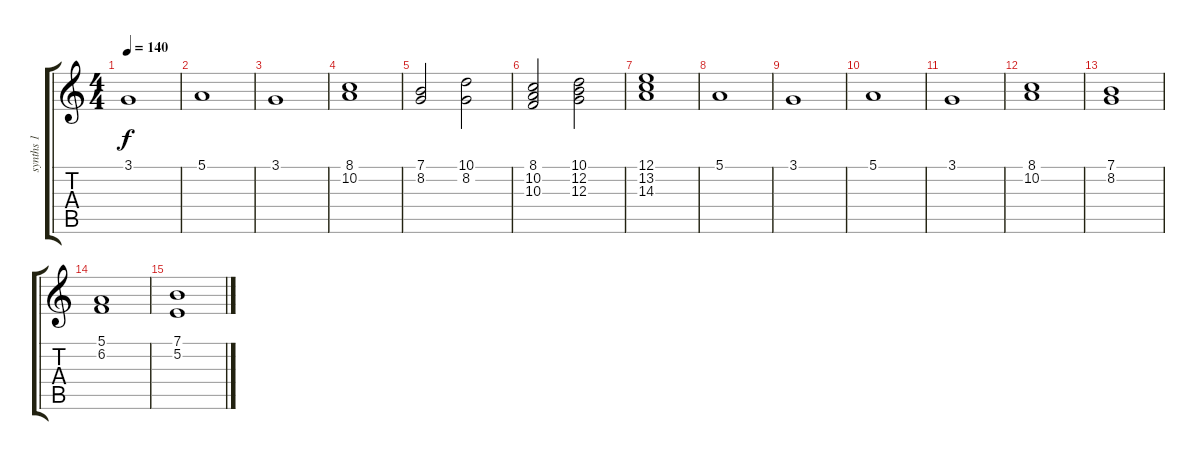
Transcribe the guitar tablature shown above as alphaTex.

\track ("synths 1" "synths 1") {instrument choiraahs}
\staff {score tabs}
\tuning (E4 B3 G3 D3 A2 E2) {hide}
\ts (4 4)
\tempo 140
\clef g2
\ks c
3.1.1{dy f} |
5.1.1 |
3.1.1 |
(8.1 10.2).1 |
(7.1 8.2).2 (10.1 8.2).2 |
(8.1 10.2 10.3).2 (10.1 12.2 12.3).2 |
(12.1 13.2 14.3).1 |
5.1.1 |
3.1.1 |
5.1.1 |
3.1.1 |
(8.1 10.2).1 |
(7.1 8.2).1 |
(5.1 6.2).1 |
(7.1 5.2).1
